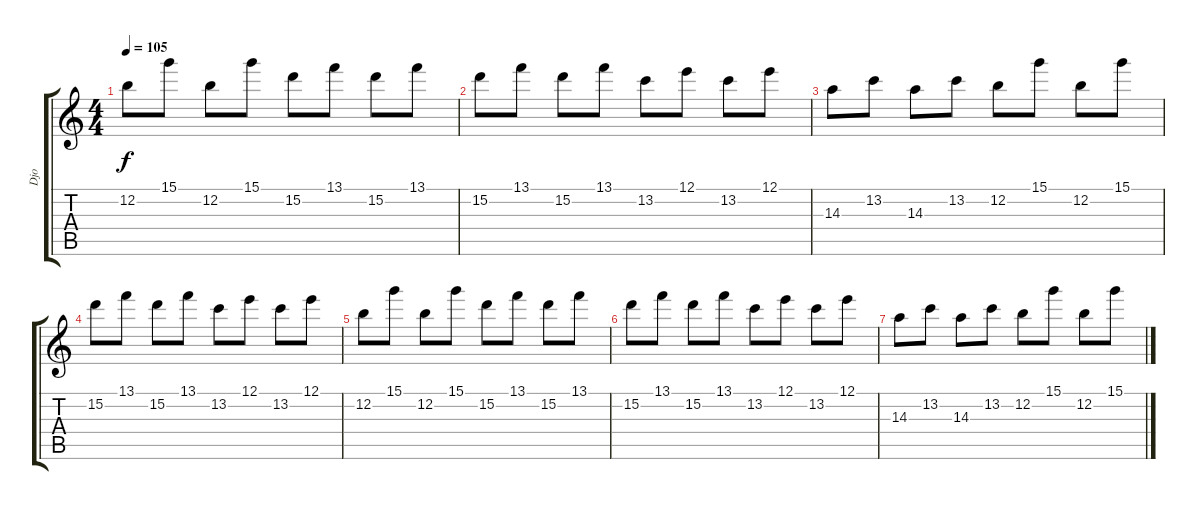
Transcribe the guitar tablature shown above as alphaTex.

\track ("Djo" "Djo") {instrument overdrivenguitar}
\staff {score tabs}
\tuning (E4 B3 G3 D3 A2 E2) {hide}
\ts (4 4)
\tempo 105
\clef g2
\ks c
12.2.8{dy f} 15.1.8 12.2.8 15.1.8 15.2.8 13.1.8 15.2.8 13.1.8 |
15.2.8 13.1.8 15.2.8 13.1.8 13.2.8 12.1.8 13.2.8 12.1.8 |
14.3.8 13.2.8 14.3.8 13.2.8 12.2.8 15.1.8 12.2.8 15.1.8 |
15.2.8 13.1.8 15.2.8 13.1.8 13.2.8 12.1.8 13.2.8 12.1.8 |
12.2.8 15.1.8 12.2.8 15.1.8 15.2.8 13.1.8 15.2.8 13.1.8 |
15.2.8 13.1.8 15.2.8 13.1.8 13.2.8 12.1.8 13.2.8 12.1.8 |
14.3.8 13.2.8 14.3.8 13.2.8 12.2.8 15.1.8 12.2.8 15.1.8
